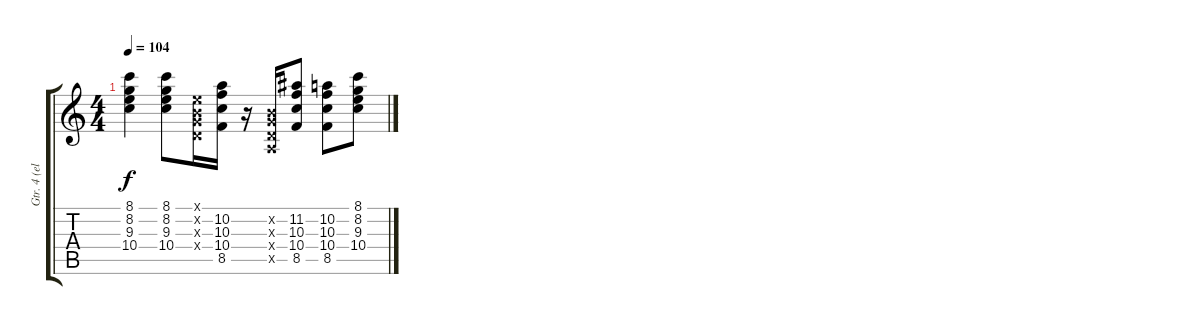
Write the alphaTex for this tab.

\track ("Gtr. 4 (elec.)" "Gtr. 4 (el") {instrument electricguitarjazz}
\staff {score tabs}
\tuning (E4 B3 G3 D3 A2 E2) {hide}
\ts (4 4)
\tempo 104
\clef g2
\ks c
(8.1 8.2 9.3 10.4).4{dy f} (8.1 8.2 9.3 10.4).8 (0.1{x} 0.2{x} 0.3{x} 0.4{x}).16 (10.2 10.3 10.4 8.5).16 r.16 (0.2{x} 0.3{x} 0.4{x} 0.5{x}).16 (11.2 10.3 10.4 8.5).8 (10.2 10.3 10.4 8.5).8 (8.1 8.2 9.3 10.4).8
